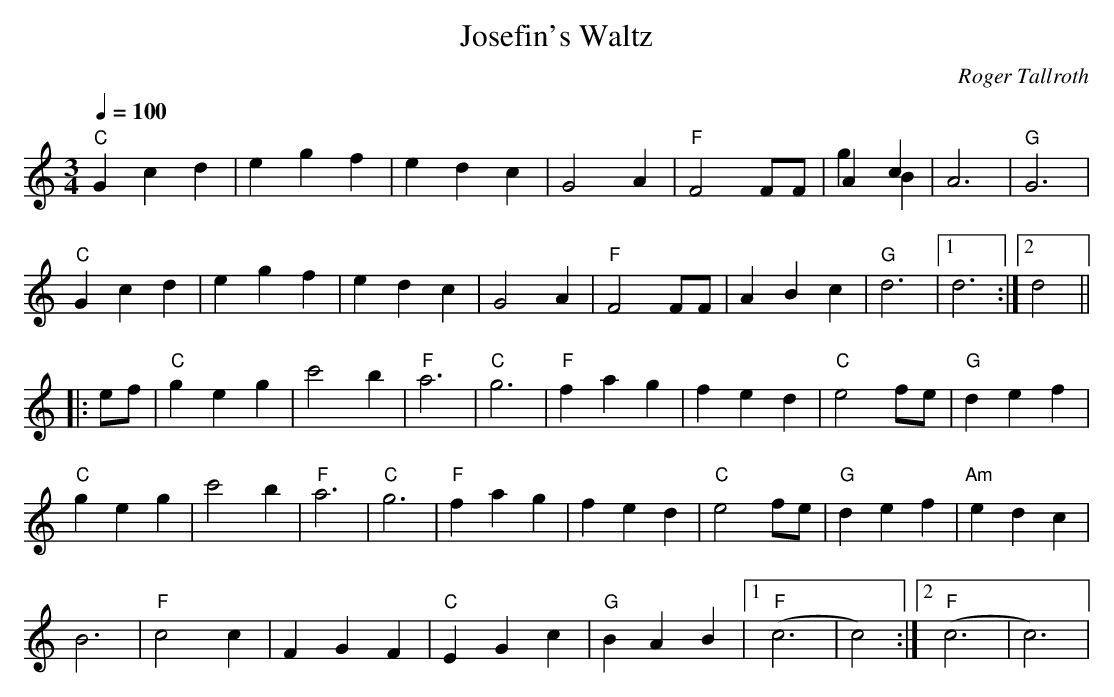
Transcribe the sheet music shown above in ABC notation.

X:1
T:Josefin's Waltz
M:3/4
L:1/4
Q:100
C:Roger Tallroth
K:C
"C"G c d|e g f|e d c|G2 A|"F"F2 F/2F/2|A c&gt;B|A3|"G"G3|!
"C"G c d|e g f|e d c|G2 A|"F"F2 F/2F/2|A B c|"G"d3
|1 d3:|2 d2||!
|:e/2f/2|"C"g e g|c'2 b|"F"a3|"C"g3|"F"f a g|f e d|"C"e2 f/2e/2|
"G"def|!
"C"g e g|c'2 b|"F"a3|"C"g3|"F"f a g|f e d|"C"e2 f/2e/2|"G"def|
"Am"edc|!
B3|"F"c2 c|F G F|"C"E G c|"G"B A B|1 "F"(c3|c2):|2 "F"(c3|c3)|!
